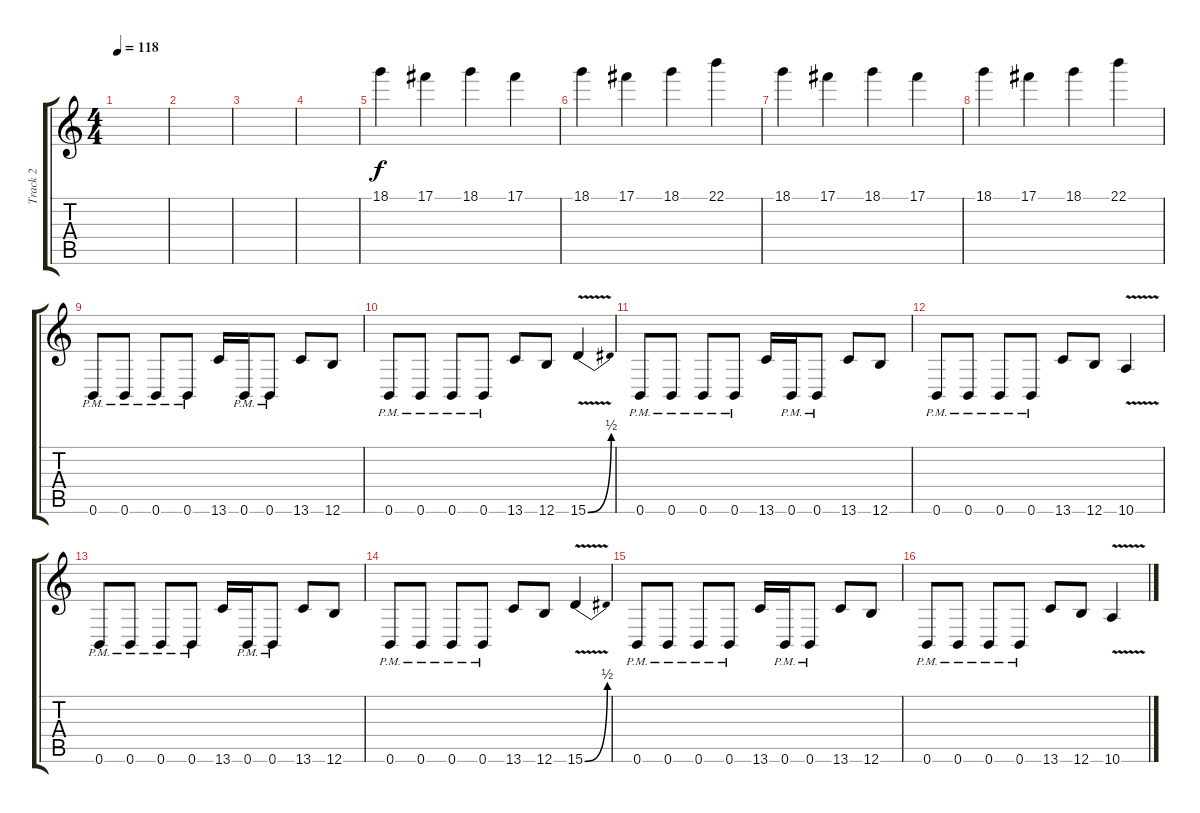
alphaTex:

\track ("Track 2" "Track 2") {instrument distortionguitar}
\staff {score tabs}
\tuning (Db4 Ab3 E3 B2 Gb2 B1) {hide}
\ts (4 4)
\tempo 118
\clef g2
\ks c
|
|
|
|
18.1.4 17.1.4 18.1.4 17.1.4 |
18.1.4 17.1.4 18.1.4 22.1.4 |
18.1.4 17.1.4 18.1.4 17.1.4 |
18.1.4 17.1.4 18.1.4 22.1.4 |
0.6{pm}.8 0.6{pm}.8 0.6{pm}.8 0.6{pm}.8 13.6.16 0.6{pm}.16 0.6{pm}.8 13.6.8 12.6.8 |
0.6{pm}.8 0.6{pm}.8 0.6{pm}.8 0.6{pm}.8 13.6.8 12.6.8 15.6{be (bend 0 0 60 2) v}.4 |
0.6{pm}.8 0.6{pm}.8 0.6{pm}.8 0.6{pm}.8 13.6.16 0.6{pm}.16 0.6{pm}.8 13.6.8 12.6.8 |
0.6{pm}.8 0.6{pm}.8 0.6{pm}.8 0.6{pm}.8 13.6.8 12.6.8 10.6{v}.4 |
0.6{pm}.8 0.6{pm}.8 0.6{pm}.8 0.6{pm}.8 13.6.16 0.6{pm}.16 0.6{pm}.8 13.6.8 12.6.8 |
0.6{pm}.8 0.6{pm}.8 0.6{pm}.8 0.6{pm}.8 13.6.8 12.6.8 15.6{be (bend 0 0 60 2) v}.4 |
0.6{pm}.8 0.6{pm}.8 0.6{pm}.8 0.6{pm}.8 13.6.16 0.6{pm}.16 0.6{pm}.8 13.6.8 12.6.8 |
0.6{pm}.8 0.6{pm}.8 0.6{pm}.8 0.6{pm}.8 13.6.8 12.6.8 10.6{v}.4
